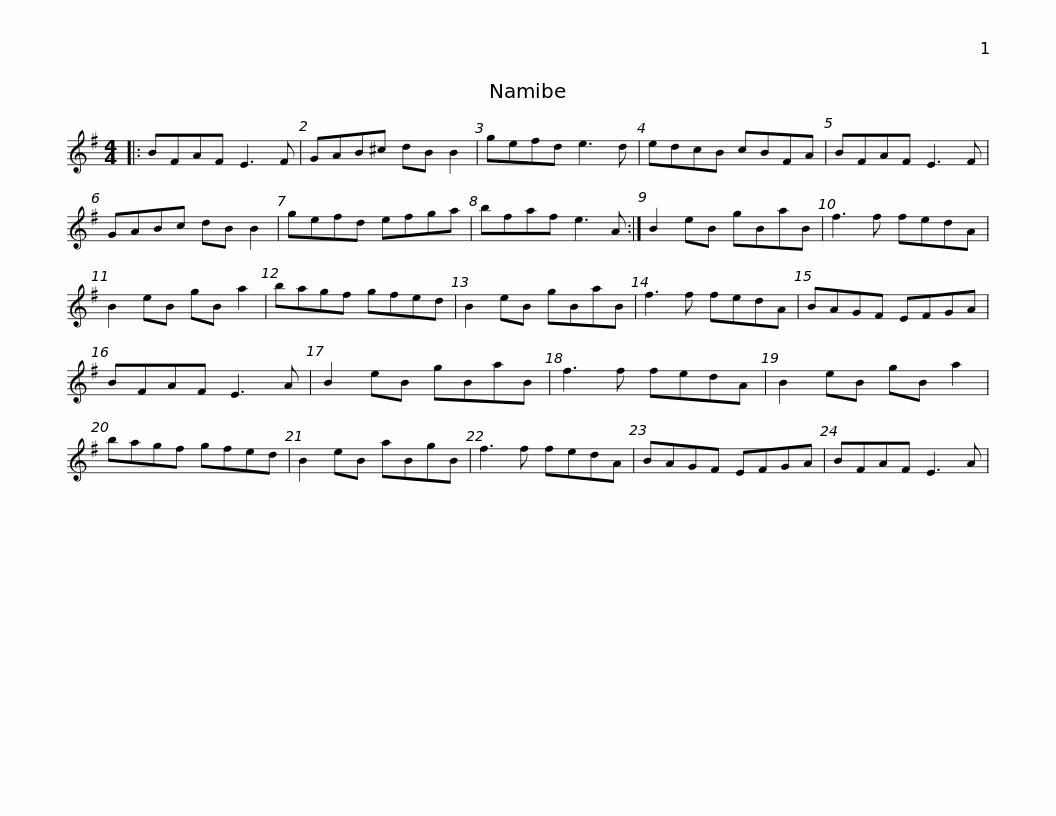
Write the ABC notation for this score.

X:1
L:1/8
M:4/4
I:linebreak $
K:Emin
V:1 treble
V:1
|: BFAF E3 F | GAB^c dB B2 | gefd e3 d | edcB cBFA | BFAF E3 F | %5
 GABc dB B2 |$ gefd efga | bfaf e3 A :| B2 eB gBaB | f3 f fedA | %10
 B2 eB gB a2 | bagf gfed |$ B2 eB gBaB | f3 f fedA | BAGF EFGA | %15
 BFAF E3 A | B2 eB gBaB | f3 f fedA |$ B2 eB gB a2 | bagf gfed | %20
 B2 eB aBgB | f3 f fedA | BAGF EFGA | BFAF E3 A | %24
